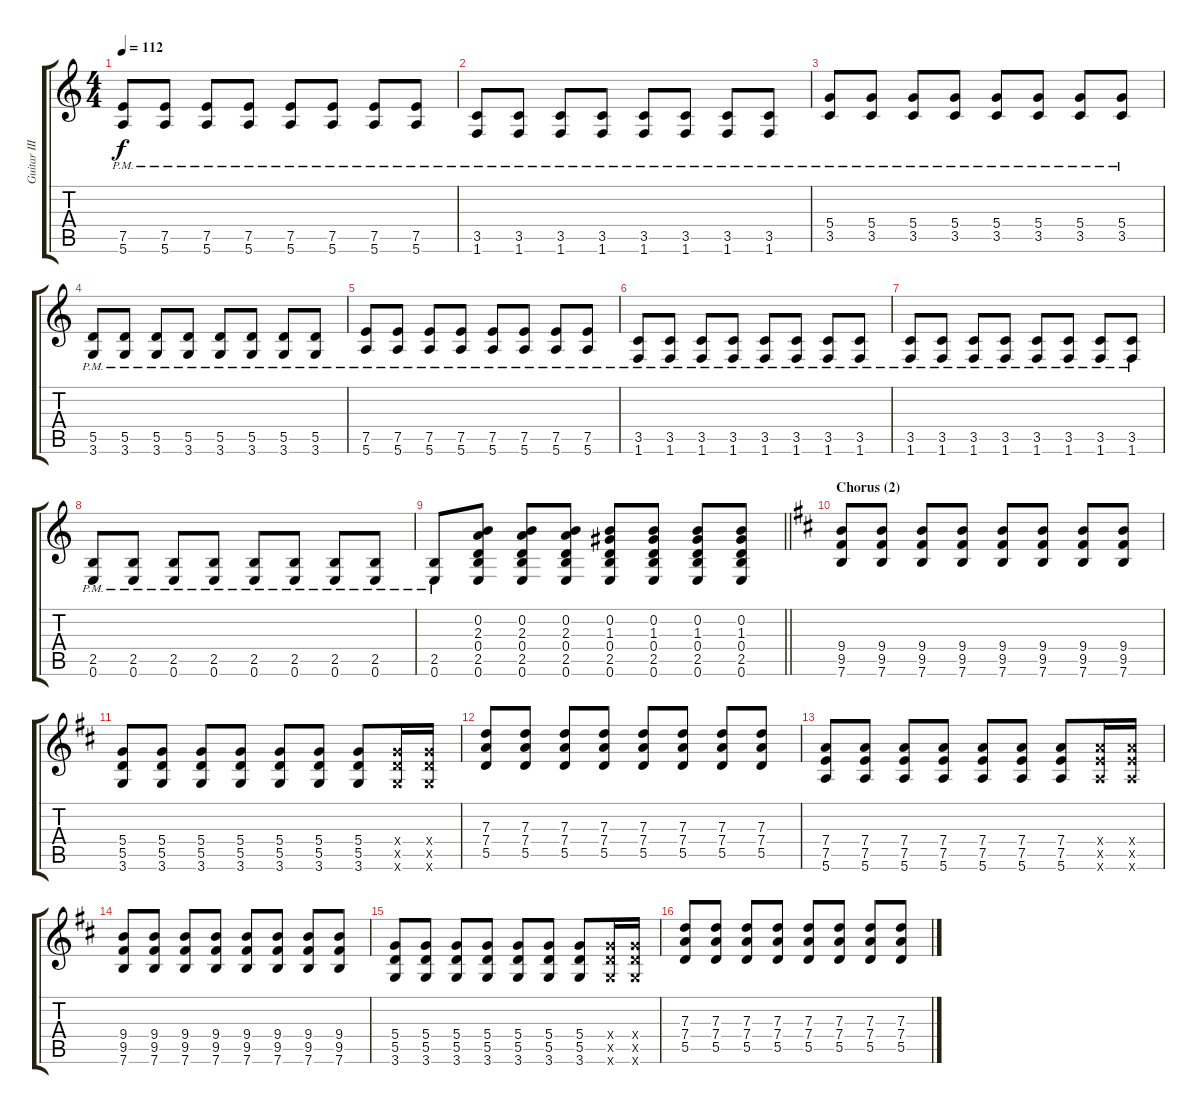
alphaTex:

\track ("Guitar III" "Guitar III") {instrument electricguitarjazz}
\staff {score tabs}
\tuning (E4 B3 G3 D3 A2 E2) {hide}
\ts (4 4)
\tempo 112
\clef g2
\ks aminor
(7.5{pm} 5.6{pm}).8{dy f} (7.5{pm} 5.6{pm}).8 (7.5{pm} 5.6{pm}).8 (7.5{pm} 5.6{pm}).8 (7.5{pm} 5.6{pm}).8 (7.5{pm} 5.6{pm}).8 (7.5{pm} 5.6{pm}).8 (7.5{pm} 5.6{pm}).8 |
(3.5{pm} 1.6{pm}).8 (3.5{pm} 1.6{pm}).8 (3.5{pm} 1.6{pm}).8 (3.5{pm} 1.6{pm}).8 (3.5{pm} 1.6{pm}).8 (3.5{pm} 1.6{pm}).8 (3.5{pm} 1.6{pm}).8 (3.5{pm} 1.6{pm}).8 |
(5.4{pm} 3.5{pm}).8 (5.4{pm} 3.5{pm}).8 (5.4{pm} 3.5{pm}).8 (5.4{pm} 3.5{pm}).8 (5.4{pm} 3.5{pm}).8 (5.4{pm} 3.5{pm}).8 (5.4{pm} 3.5{pm}).8 (5.4{pm} 3.5{pm}).8 |
(5.5{pm} 3.6{pm}).8 (5.5{pm} 3.6{pm}).8 (5.5{pm} 3.6{pm}).8 (5.5{pm} 3.6{pm}).8 (5.5{pm} 3.6{pm}).8 (5.5{pm} 3.6{pm}).8 (5.5{pm} 3.6{pm}).8 (5.5{pm} 3.6{pm}).8 |
(7.5{pm} 5.6{pm}).8 (7.5{pm} 5.6{pm}).8 (7.5{pm} 5.6{pm}).8 (7.5{pm} 5.6{pm}).8 (7.5{pm} 5.6{pm}).8 (7.5{pm} 5.6{pm}).8 (7.5{pm} 5.6{pm}).8 (7.5{pm} 5.6{pm}).8 |
(3.5{pm} 1.6{pm}).8 (3.5{pm} 1.6{pm}).8 (3.5{pm} 1.6{pm}).8 (3.5{pm} 1.6{pm}).8 (3.5{pm} 1.6{pm}).8 (3.5{pm} 1.6{pm}).8 (3.5{pm} 1.6{pm}).8 (3.5{pm} 1.6{pm}).8 |
(3.5{pm} 1.6{pm}).8 (3.5{pm} 1.6{pm}).8 (3.5{pm} 1.6{pm}).8 (3.5{pm} 1.6{pm}).8 (3.5{pm} 1.6{pm}).8 (3.5{pm} 1.6{pm}).8 (3.5{pm} 1.6{pm}).8 (3.5{pm} 1.6{pm}).8 |
(2.5{pm} 0.6{pm}).8 (2.5{pm} 0.6{pm}).8 (2.5{pm} 0.6{pm}).8 (2.5{pm} 0.6{pm}).8 (2.5{pm} 0.6{pm}).8 (2.5{pm} 0.6{pm}).8 (2.5{pm} 0.6{pm}).8 (2.5{pm} 0.6{pm}).8 |
\barLineRight lightlight
(2.5{pm} 0.6{pm}).8 (0.2 2.3 0.4 2.5 0.6).8 (0.2 2.3 0.4 2.5 0.6).8 (0.2 2.3 0.4 2.5 0.6).8 (0.2 1.3 0.4 2.5 0.6).8 (0.2 1.3 0.4 2.5 0.6).8 (0.2 1.3 0.4 2.5 0.6).8 (0.2 1.3 0.4 2.5 0.6).8 |
\section ("" "Chorus (2)")
\ks bminor
(9.4 9.5 7.6).8 (9.4 9.5 7.6).8 (9.4 9.5 7.6).8 (9.4 9.5 7.6).8 (9.4 9.5 7.6).8 (9.4 9.5 7.6).8 (9.4 9.5 7.6).8 (9.4 9.5 7.6).8 |
(5.4 5.5 3.6).8 (5.4 5.5 3.6).8 (5.4 5.5 3.6).8 (5.4 5.5 3.6).8 (5.4 5.5 3.6).8 (5.4 5.5 3.6).8 (5.4 5.5 3.6).8 (5.4{x} 5.5{x} 3.6{x}).16 (5.4{x} 5.5{x} 3.6{x}).16 |
(7.3 7.4 5.5).8 (7.3 7.4 5.5).8 (7.3 7.4 5.5).8 (7.3 7.4 5.5).8 (7.3 7.4 5.5).8 (7.3 7.4 5.5).8 (7.3 7.4 5.5).8 (7.3 7.4 5.5).8 |
(7.4 7.5 5.6).8 (7.4 7.5 5.6).8 (7.4 7.5 5.6).8 (7.4 7.5 5.6).8 (7.4 7.5 5.6).8 (7.4 7.5 5.6).8 (7.4 7.5 5.6).8 (7.4{x} 7.5{x} 5.6{x}).16 (7.4{x} 7.5{x} 5.6{x}).16 |
(9.4 9.5 7.6).8 (9.4 9.5 7.6).8 (9.4 9.5 7.6).8 (9.4 9.5 7.6).8 (9.4 9.5 7.6).8 (9.4 9.5 7.6).8 (9.4 9.5 7.6).8 (9.4 9.5 7.6).8 |
(5.4 5.5 3.6).8 (5.4 5.5 3.6).8 (5.4 5.5 3.6).8 (5.4 5.5 3.6).8 (5.4 5.5 3.6).8 (5.4 5.5 3.6).8 (5.4 5.5 3.6).8 (5.4{x} 5.5{x} 3.6{x}).16 (5.4{x} 5.5{x} 3.6{x}).16 |
(7.3 7.4 5.5).8 (7.3 7.4 5.5).8 (7.3 7.4 5.5).8 (7.3 7.4 5.5).8 (7.3 7.4 5.5).8 (7.3 7.4 5.5).8 (7.3 7.4 5.5).8 (7.3 7.4 5.5).8
